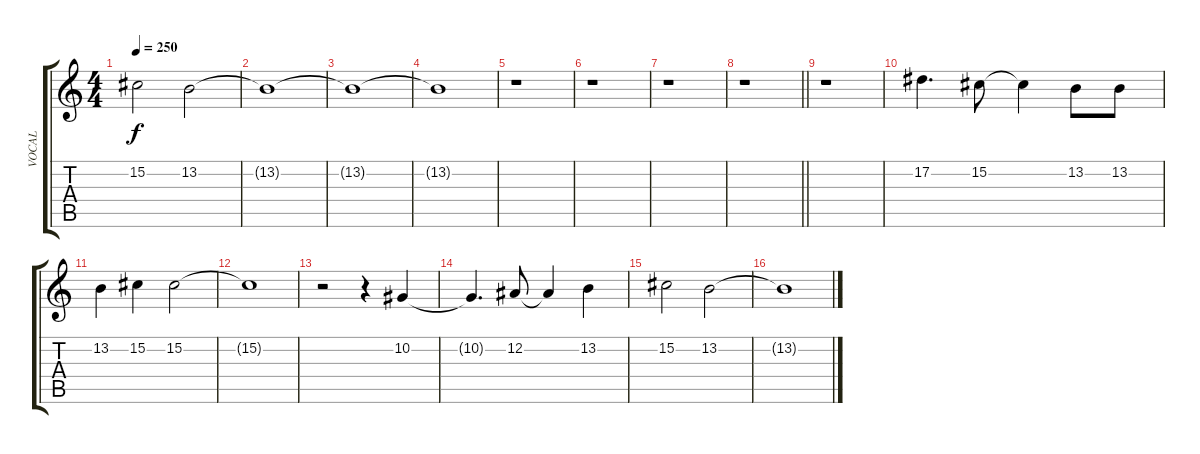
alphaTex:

\track ("VOCAL" "VOCAL") {instrument stringensemble1}
\staff {score tabs}
\tuning (Eb4 Bb3 Gb3 Db3 Ab2 Eb2) {hide}
\ts (4 4)
\tempo 250
\clef g2
\ks aminor
15.2.2{dy f} 13.2.2 |
13.2{t}.1 |
13.2{t}.1 |
13.2{t}.1 |
r.1 |
r.1 |
r.1 |
\barLineRight lightlight
r.1 |
r.1 |
17.2.4{d} 15.2.8 15.2{t}.4 13.2.8 13.2.8 |
13.2.4 15.2.4 15.2.2 |
15.2{t}.1 |
r.2 r.4 10.2.4 |
10.2{t}.4{d} 12.2.8 12.2{t}.4 13.2.4 |
15.2.2 13.2.2 |
13.2{t}.1
